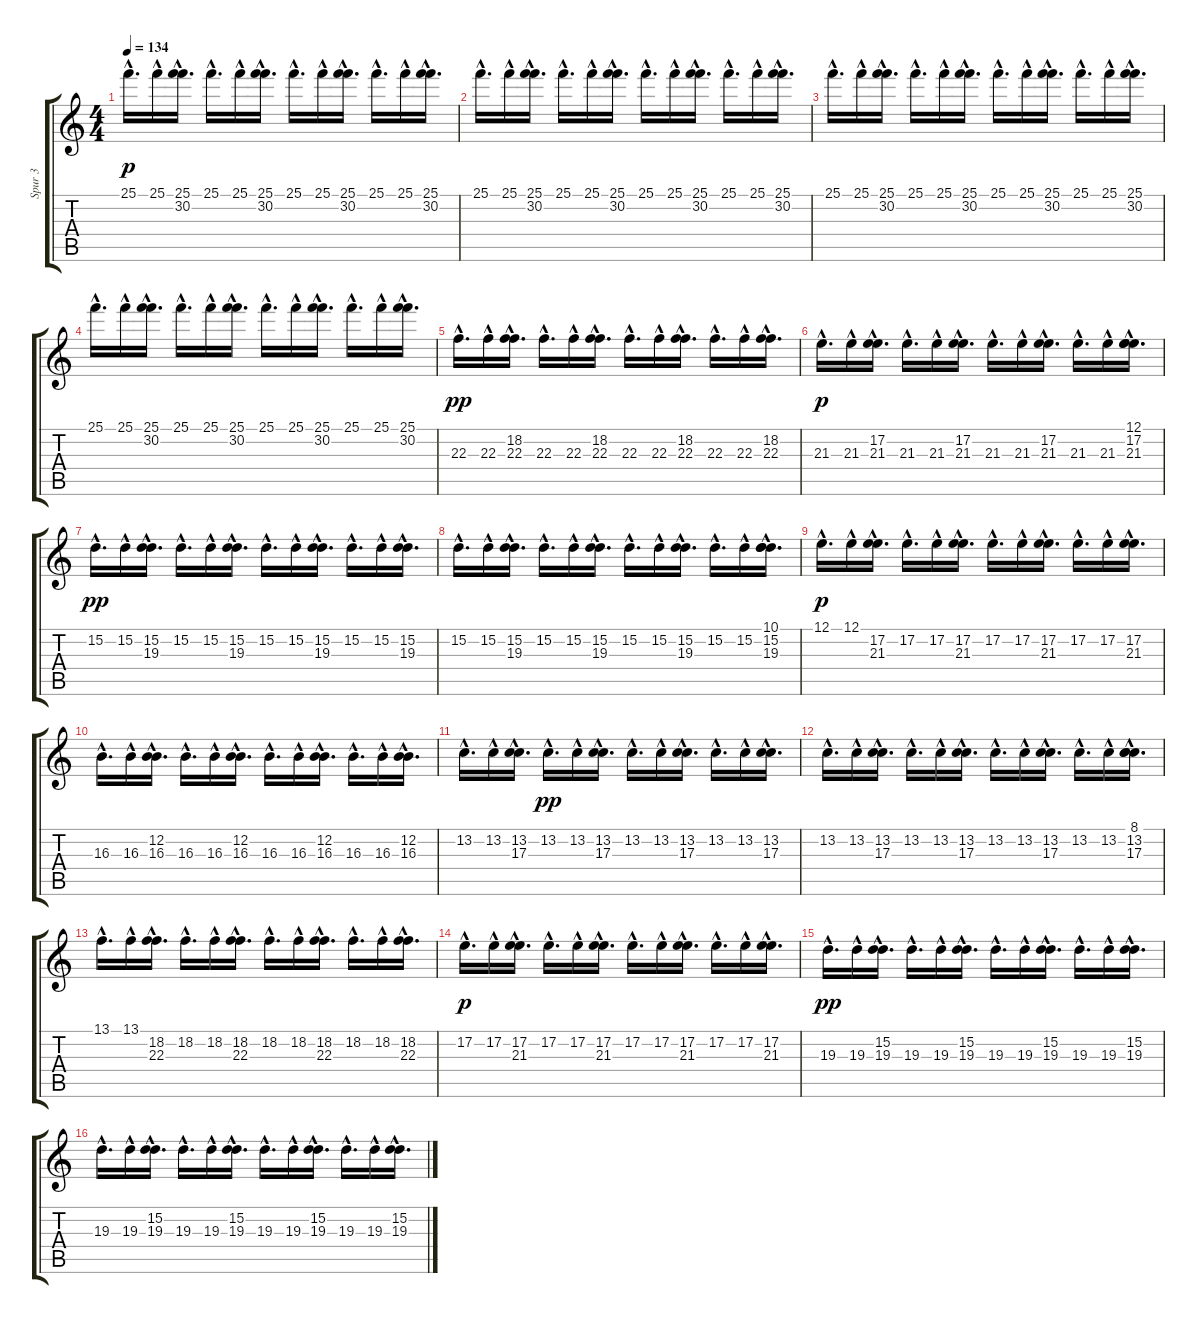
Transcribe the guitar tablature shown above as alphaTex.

\track ("Spur 3" "Spur 3") {instrument rockorgan}
\staff {score tabs}
\tuning (E4 B3 G3 D3 A2 E2) {hide}
\ts (4 4)
\tempo 134
\clef g2
\ks c
25.1{hac}.16{d dy p} 25.1{hac}.16 (25.1{hac} 30.2{hac}).16{d} 25.1{hac}.16{d} 25.1{hac}.16 (25.1{hac} 30.2{hac}).16{d} 25.1{hac}.16{d} 25.1{hac}.16 (25.1{hac} 30.2{hac}).16{d} 25.1{hac}.16{d} 25.1{hac}.16 (25.1{hac} 30.2{hac}).16{d} |
25.1{hac}.16{d} 25.1{hac}.16 (25.1{hac} 30.2{hac}).16{d} 25.1{hac}.16{d} 25.1{hac}.16 (25.1{hac} 30.2{hac}).16{d} 25.1{hac}.16{d} 25.1{hac}.16 (25.1{hac} 30.2{hac}).16{d} 25.1{hac}.16{d} 25.1{hac}.16 (25.1{hac} 30.2{hac}).16{d} |
25.1{hac}.16{d} 25.1{hac}.16 (25.1{hac} 30.2{hac}).16{d} 25.1{hac}.16{d} 25.1{hac}.16 (25.1{hac} 30.2{hac}).16{d} 25.1{hac}.16{d} 25.1{hac}.16 (25.1{hac} 30.2{hac}).16{d} 25.1{hac}.16{d} 25.1{hac}.16 (25.1{hac} 30.2{hac}).16{d} |
25.1{hac}.16{d} 25.1{hac}.16 (25.1{hac} 30.2{hac}).16{d} 25.1{hac}.16{d} 25.1{hac}.16 (25.1{hac} 30.2{hac}).16{d} 25.1{hac}.16{d} 25.1{hac}.16 (25.1{hac} 30.2{hac}).16{d} 25.1{hac}.16{d} 25.1{hac}.16 (25.1{hac} 30.2{hac}).16{d} |
22.3{hac}.16{d dy pp} 22.3{hac}.16 (18.2{hac} 22.3{hac}).16{d} 22.3{hac}.16{d} 22.3{hac}.16 (18.2{hac} 22.3{hac}).16{d} 22.3{hac}.16{d} 22.3{hac}.16 (18.2{hac} 22.3{hac}).16{d} 22.3{hac}.16{d} 22.3{hac}.16 (18.2{hac} 22.3{hac}).16{d} |
21.3{hac}.16{d dy p} 21.3{hac}.16 (17.2{hac} 21.3{hac}).16{d} 21.3{hac}.16{d} 21.3{hac}.16 (17.2{hac} 21.3{hac}).16{d} 21.3{hac}.16{d} 21.3{hac}.16 (17.2{hac} 21.3{hac}).16{d} 21.3{hac}.16{d} 21.3{hac}.16 (12.1{hac} 17.2{hac} 21.3{hac}).16{d} |
15.2{hac}.16{d dy pp} 15.2{hac}.16 (15.2{hac} 19.3{hac}).16{d} 15.2{hac}.16{d} 15.2{hac}.16 (15.2{hac} 19.3{hac}).16{d} 15.2{hac}.16{d} 15.2{hac}.16 (15.2{hac} 19.3{hac}).16{d} 15.2{hac}.16{d} 15.2{hac}.16 (15.2{hac} 19.3{hac}).16{d} |
15.2{hac}.16{d} 15.2{hac}.16 (15.2{hac} 19.3{hac}).16{d} 15.2{hac}.16{d} 15.2{hac}.16 (15.2{hac} 19.3{hac}).16{d} 15.2{hac}.16{d} 15.2{hac}.16 (15.2{hac} 19.3{hac}).16{d} 15.2{hac}.16{d} 15.2{hac}.16 (10.1{hac} 15.2{hac} 19.3{hac}).16{d} |
12.1{hac}.16{d dy p} 12.1{hac}.16 (17.2{hac} 21.3{hac}).16{d} 17.2{hac}.16{d} 17.2{hac}.16 (17.2{hac} 21.3{hac}).16{d} 17.2{hac}.16{d} 17.2{hac}.16 (17.2{hac} 21.3{hac}).16{d} 17.2{hac}.16{d} 17.2{hac}.16 (17.2{hac} 21.3{hac}).16{d} |
16.3{hac}.16{d} 16.3{hac}.16 (12.2{hac} 16.3{hac}).16{d} 16.3{hac}.16{d} 16.3{hac}.16 (12.2{hac} 16.3{hac}).16{d} 16.3{hac}.16{d} 16.3{hac}.16 (12.2{hac} 16.3{hac}).16{d} 16.3{hac}.16{d} 16.3{hac}.16 (12.2{hac} 16.3{hac}).16{d} |
13.2{hac}.16{d} 13.2{hac}.16 (13.2{hac} 17.3{hac}).16{d} 13.2{hac}.16{d dy pp} 13.2{hac}.16 (13.2{hac} 17.3{hac}).16{d} 13.2{hac}.16{d} 13.2{hac}.16 (13.2{hac} 17.3{hac}).16{d} 13.2{hac}.16{d} 13.2{hac}.16 (13.2{hac} 17.3{hac}).16{d} |
13.2{hac}.16{d} 13.2{hac}.16 (13.2{hac} 17.3{hac}).16{d} 13.2{hac}.16{d} 13.2{hac}.16 (13.2{hac} 17.3{hac}).16{d} 13.2{hac}.16{d} 13.2{hac}.16 (13.2{hac} 17.3{hac}).16{d} 13.2{hac}.16{d} 13.2{hac}.16 (8.1{hac} 13.2{hac} 17.3{hac}).16{d} |
13.1{hac}.16{d} 13.1{hac}.16 (18.2{hac} 22.3{hac}).16{d} 18.2{hac}.16{d} 18.2{hac}.16 (18.2{hac} 22.3{hac}).16{d} 18.2{hac}.16{d} 18.2{hac}.16 (18.2{hac} 22.3{hac}).16{d} 18.2{hac}.16{d} 18.2{hac}.16 (18.2{hac} 22.3{hac}).16{d} |
17.2{hac}.16{d dy p} 17.2{hac}.16 (17.2{hac} 21.3{hac}).16{d} 17.2{hac}.16{d} 17.2{hac}.16 (17.2{hac} 21.3{hac}).16{d} 17.2{hac}.16{d} 17.2{hac}.16 (17.2{hac} 21.3{hac}).16{d} 17.2{hac}.16{d} 17.2{hac}.16 (17.2{hac} 21.3{hac}).16{d} |
19.3{hac}.16{d dy pp} 19.3{hac}.16 (15.2{hac} 19.3{hac}).16{d} 19.3{hac}.16{d} 19.3{hac}.16 (15.2{hac} 19.3{hac}).16{d} 19.3{hac}.16{d} 19.3{hac}.16 (15.2{hac} 19.3{hac}).16{d} 19.3{hac}.16{d} 19.3{hac}.16 (15.2{hac} 19.3{hac}).16{d} |
19.3{hac}.16{d} 19.3{hac}.16 (15.2{hac} 19.3{hac}).16{d} 19.3{hac}.16{d} 19.3{hac}.16 (15.2{hac} 19.3{hac}).16{d} 19.3{hac}.16{d} 19.3{hac}.16 (15.2{hac} 19.3{hac}).16{d} 19.3{hac}.16{d} 19.3{hac}.16 (15.2{hac} 19.3{hac}).16{d}
